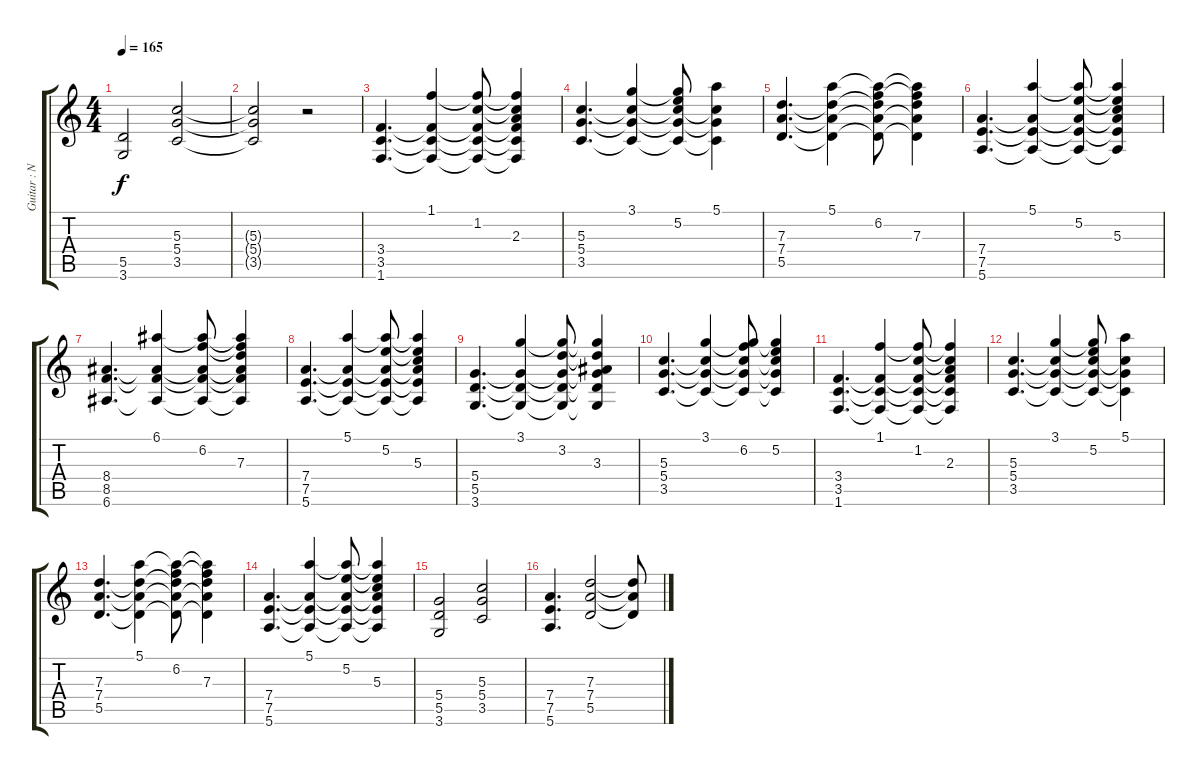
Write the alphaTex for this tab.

\track ("Guitar : Nakano Azusa - Nyan" "Guitar : N") {instrument overdrivenguitar}
\staff {score tabs}
\tuning (E4 B3 G3 D3 A2 E2) {hide}
\ts (4 4)
\tempo 165
\clef g2
\ks c
(5.5 3.6).2{dy f} (5.3 5.4 3.5).2 |
(5.3{t} 5.4{t} 3.5{t}).2 r.2 |
(3.4 3.5 1.6).4{d} (1.1 3.4{t} 3.5{t} 1.6{t}).4 (1.1{t} 1.2 3.4{t} 3.5{t} 1.6{t}).8 (1.1{t} 1.2{t} 2.3 3.4{t} 3.5{t} 1.6{t}).4 |
(5.3 5.4 3.5).4{d} (3.1 5.3{t} 5.4{t} 3.5{t}).4 (3.1{t} 5.2 5.3{t} 5.4{t} 3.5{t}).8 (5.1 5.3{t} 5.4{t} 3.5{t}).4 |
(7.3 7.4 5.5).4{d} (5.1 7.3{t} 7.4{t} 5.5{t}).4 (5.1{t} 6.2 7.3{t} 7.4{t} 5.5{t}).8 (5.1{t} 6.2{t} 7.3 7.4{t} 5.5{t}).4 |
(7.4 7.5 5.6).4{d} (5.1 7.4{t} 7.5{t} 5.6{t}).4 (5.1{t} 5.2 7.4{t} 7.5{t} 5.6{t}).8 (5.1{t} 5.2{t} 5.3 7.4{t} 7.5{t} 5.6{t}).4 |
(8.4 8.5 6.6).4{d} (6.1 8.4{t} 8.5{t} 6.6{t}).4 (6.1{t} 6.2 8.4{t} 8.5{t} 6.6{t}).8 (6.1{t} 6.2{t} 7.3 8.4{t} 8.5{t} 6.6{t}).4 |
(7.4 7.5 5.6).4{d} (5.1 7.4{t} 7.5{t} 5.6{t}).4 (5.1{t} 5.2 7.4{t} 7.5{t} 5.6{t}).8 (5.1{t} 5.2{t} 5.3 7.4{t} 7.5{t} 5.6{t}).4 |
(5.4 5.5 3.6).4{d} (3.1 5.4{t} 5.5{t} 3.6{t}).4 (3.1{t} 3.2 5.4{t} 5.5{t} 3.6{t}).8 (3.1{t} 3.2{t} 3.3 5.4{t} 5.5{t} 3.6{t}).4 |
(5.3 5.4 3.5).4{d} (3.1 5.3{t} 5.4{t} 3.5{t}).4 (3.1{t} 6.2 5.3{t} 5.4{t} 3.5{t}).8 (3.1{t} 5.2 5.3{t} 5.4{t} 3.5{t}).4 |
(3.4 3.5 1.6).4{d} (1.1 3.4{t} 3.5{t} 1.6{t}).4 (1.1{t} 1.2 3.4{t} 3.5{t} 1.6{t}).8 (1.1{t} 1.2{t} 2.3 3.4{t} 3.5{t} 1.6{t}).4 |
(5.3 5.4 3.5).4{d} (3.1 5.3{t} 5.4{t} 3.5{t}).4 (3.1{t} 5.2 5.3{t} 5.4{t} 3.5{t}).8 (5.1 5.3{t} 5.4{t} 3.5{t}).4 |
(7.3 7.4 5.5).4{d} (5.1 7.3{t} 7.4{t} 5.5{t}).4 (5.1{t} 6.2 7.3{t} 7.4{t} 5.5{t}).8 (5.1{t} 6.2{t} 7.3 7.4{t} 5.5{t}).4 |
(7.4 7.5 5.6).4{d} (5.1 7.4{t} 7.5{t} 5.6{t}).4 (5.1{t} 5.2 7.4{t} 7.5{t} 5.6{t}).8 (5.1{t} 5.2{t} 5.3 7.4{t} 7.5{t} 5.6{t}).4 |
(5.4 5.5 3.6).2 (5.3 5.4 3.5).2 |
(7.4 7.5 5.6).4{d} (7.3 7.4 5.5).2 (7.3{t} 7.4{t} 5.5{t}).8
